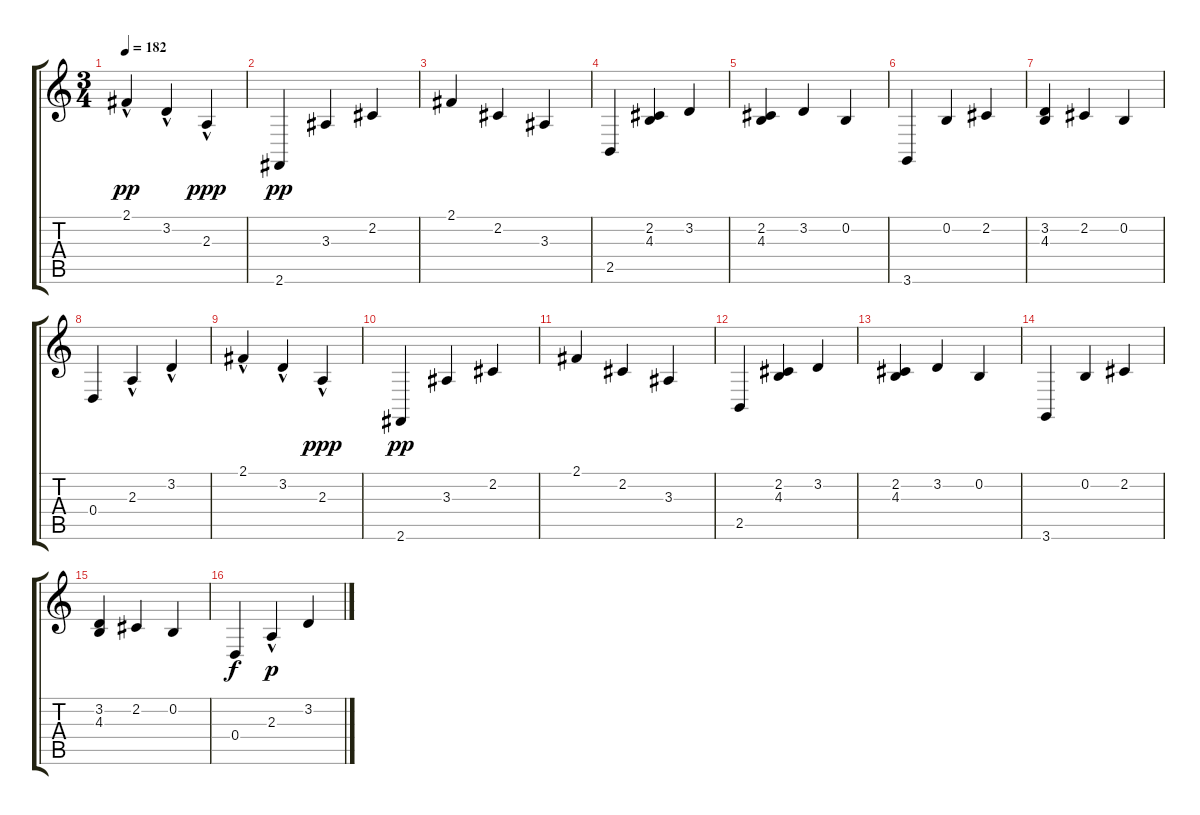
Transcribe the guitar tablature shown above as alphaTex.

\track "" {instrument acousticgrandpiano}
\staff {score tabs}
\tuning (E4 B3 G3 D3 A2 E2) {hide}
\ts (3 4)
\tempo 182
\clef g2
\ks c
2.1{hac}.4{dy pp} 3.2{hac}.4 2.3{hac}.4{dy ppp} |
2.6.4{dy pp} 3.3.4 2.2.4 |
2.1.4 2.2.4 3.3.4 |
2.5.4 (2.2 4.3).4 3.2.4 |
(2.2 4.3).4 3.2.4 0.2.4 |
3.6.4 0.2.4 2.2.4 |
(3.2 4.3).4 2.2.4 0.2.4 |
0.4.4 2.3{hac}.4 3.2{hac}.4 |
2.1{hac}.4 3.2{hac}.4 2.3{hac}.4{dy ppp} |
2.6.4{dy pp} 3.3.4 2.2.4 |
2.1.4 2.2.4 3.3.4 |
2.5.4 (2.2 4.3).4 3.2.4 |
(2.2 4.3).4 3.2.4 0.2.4 |
3.6.4 0.2.4 2.2.4 |
(3.2 4.3).4 2.2.4 0.2.4 |
0.4.4{dy f} 2.3{hac}.4{dy p} 3.2.4
